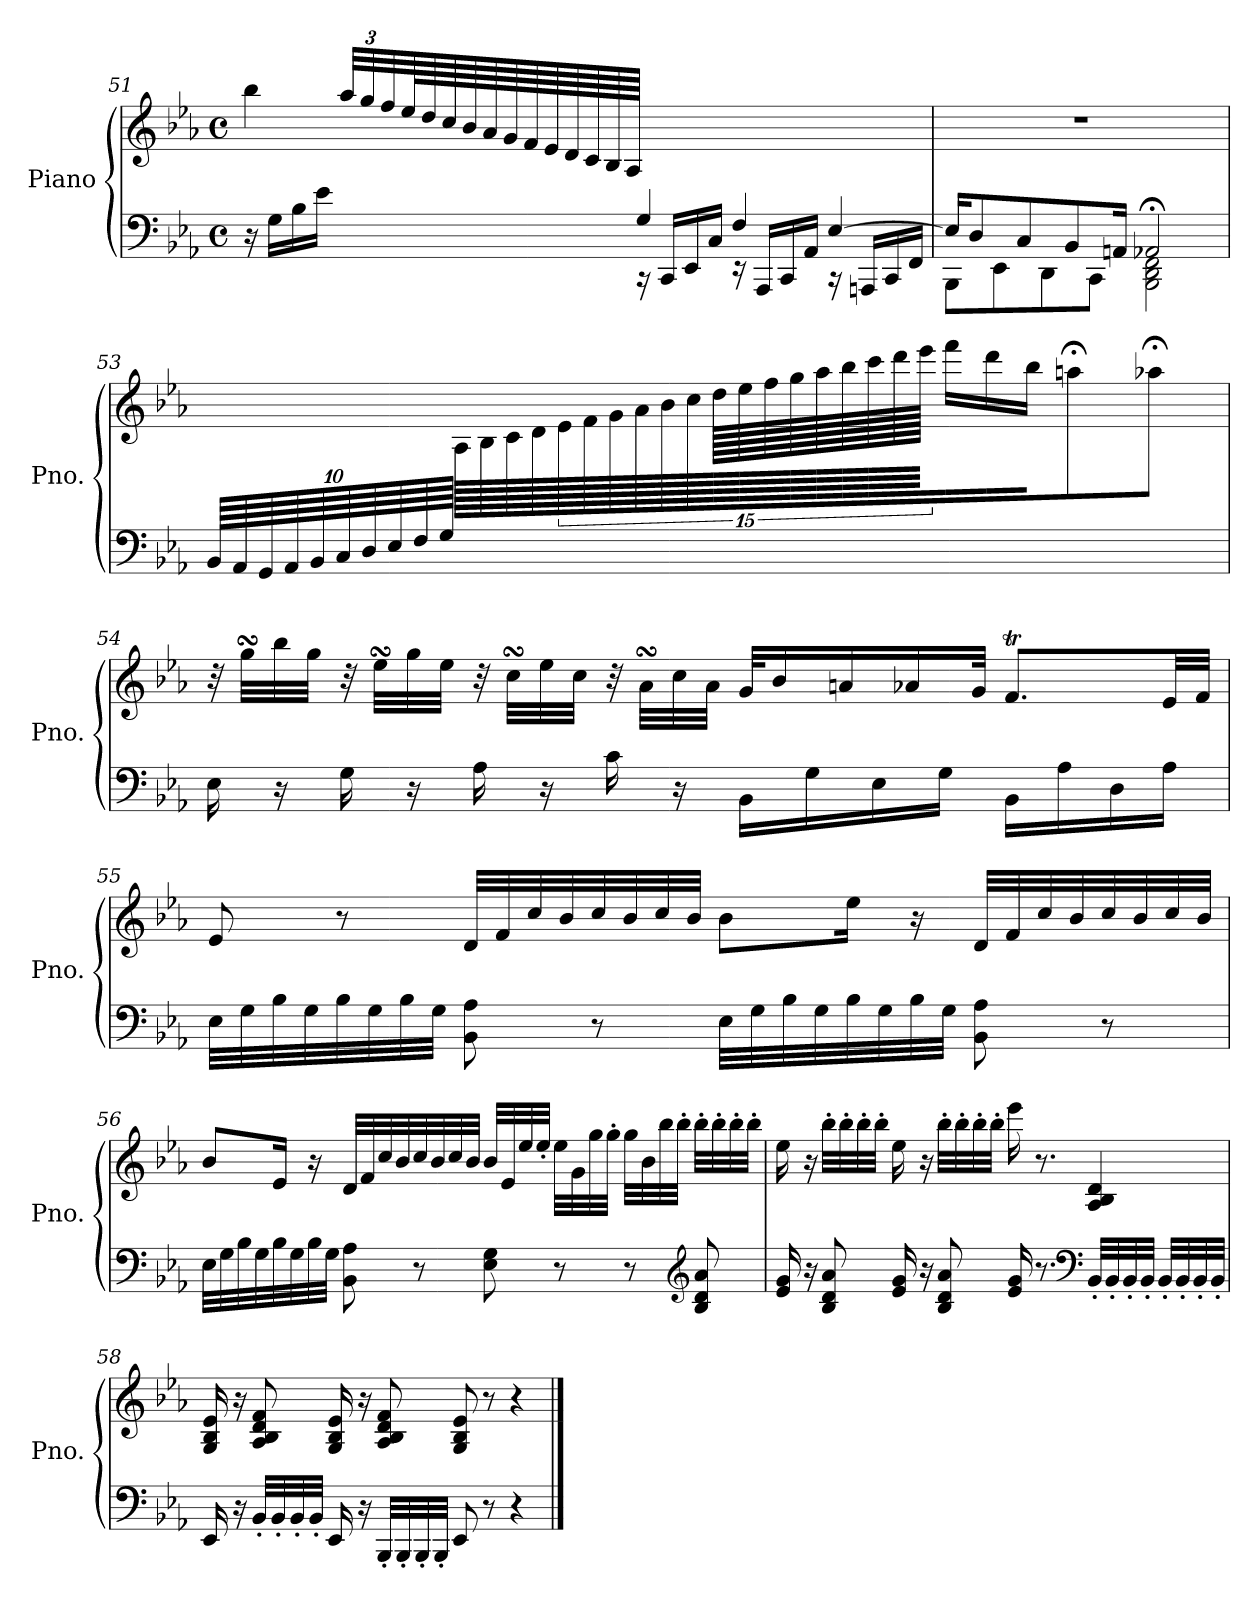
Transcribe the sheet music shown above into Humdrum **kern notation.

**kern	**kern
*part1	*part1
*staff2	*staff1
*I"Piano	*
*I'Pno.	*
!!LO:LB:g=z
*clefF4	*clefG2
*k[b-e-a-]	*k[b-e-a-]
*M4/4	*M4/4
*met(c)	*met(c)
=51	=51
*^	*
16r	2ryy	4bb-\
16G\LL	.	.
16B-\	.	.
16e-\JJ	.	.
*	*	*Xbrackettup
4ryy	.	48aa-!/LLL
.	.	48gg!/
.	.	48ff!/
.	.	64ee-!/L
.	.	64dd!/
.	.	64cc!/
.	.	64b-!/
.	.	64a-!/
.	.	64g!/
.	.	64f!/
.	.	64e-!/
.	.	64d!/
.	.	64c!/
.	.	64B-!/
.	.	64A-!/JJJJ
4G/	16r	2ryy
.	16CC/LL	.
.	16EE-/	.
.	16C/JJ	.
4F/	16r	.
.	16AAA-/LL	.
.	16CC/	.
.	16AA-/JJ	.
[4E-/	16r	4ryy
.	16AAAn/LL	.
.	16CC/	.
.	16FF/JJ	.
=52	=52	=52
16E-/KL]	8BBB-\L	1r
8D/	.	.
.	8EE-\	.
8C/	.	.
.	8DD\	.
8BB-/	.	.
.	8CC\J	.
16AAn/Jk	.	.
2AA-X;</	2BBB-\ 2DD\ 2FF\	.
*v	*v	*
!!LO:PB:g=z
=53	=53
*Xbrackettup	*
80BB-!/LLLL	8ryy
80AA-!/	.
80GG!/	.
80AA-!/	.
80BB-!/	.
80C!/	.
80D!/	.
80E-!/	.
80F!/	.
80G!/JJJJ	.
8ryy	128A-!/LLLLL
.	128B-!/
.	128c!/
.	128d!/
*	*brackettup
.	160e-!/
.	160f!/
.	160g!/
.	160a-!/
.	160b-!/
.	160cc!/JJJJJ
.	160dd!\LLLLL
.	160ee-!\
.	160ff!\
.	160gg!\
.	160aa-!\
.	160bb-!\
.	160ccc!\
.	160ddd!\
.	160eee-!\JJJJJ
4ryy	16fff\LL
.	16ddd\
.	16bb-\JJ
.	8aan;<\
8ryy	.
.	8aa-X;<\
16ryy	.
=54	=54
16E-\	32r
.	32ggsSsS\LLL
16r	32bb-\
.	32gg\JJJ
16G\	32r
.	32ee-sSSs\LLL
16r	32gg\
.	32ee-\JJJ
16A-\	32r
.	32ccsSSS\LLL
16r	32ee-\
.	32cc\JJJ
16c\	32r
.	32a-sSSs\LLL
16r	32cc\
.	32a-\JJJ
16BB-\LL	32g/KLL
.	16b-/
16G\	.
.	16an/
16E-\	.
.	16a-X/
16G\JJ	.
.	32g/JJk
16BB-\LL	8.fT/L
16A-\	.
16D\	.
16A-\JJ	32e-/LL
.	32f/JJJ
!!LO:LB:g=z
=55	=55
32E-\LLL	8e-/
32G\	.
32B-\	.
32G\	.
32B-\	8r
32G\	.
32B-\	.
32G\JJJ	.
8BB-\ 8A-\	32d/LLL
.	32f/
.	32cc/
.	32b-/
8r	32cc/
.	32b-/
.	32cc/
.	32b-/JJJ
32E-\LLL	8b-\L
32G\	.
32B-\	.
32G\	.
32B-\	16ee-\Jk
32G\	.
32B-\	16r
32G\JJJ	.
8BB-\ 8A-\	32d/LLL
.	32f/
.	32cc/
.	32b-/
8r	32cc/
.	32b-/
.	32cc/
.	32b-/JJJ
=56	=56
32E-\LLL	8b-/L
32G\	.
32B-\	.
32G\	.
32B-\	16e-/Jk
32G\	.
32B-\	16r
32G\JJJ	.
8BB-\ 8A-\	32d/LLL
.	32f/
.	32cc/
.	32b-/
8r	32cc/
.	32b-/
.	32cc/
.	32b-/JJJ
8E-\ 8G\	32b-/LLL
.	32e-/
.	32ee-/
.	32ee-'/JJJ
8r	32ee-\LLL
.	32g\
.	32gg\
.	32gg'\JJJ
8r	32gg\LLL
.	32b-\
.	32bb-\
.	32bb-'\JJJ
*clefG2	*
8B-/ 8d/ 8a-/	32bb-'\LLL
.	32bb-'\
.	32bb-'\
.	32bb-'\JJJ
!!LO:LB:g=z
=57	=57
16e-/ 16g/	16ee-\
16r	16r
8B-/ 8d/ 8a-/	32bb-'\LLL
.	32bb-'\
.	32bb-'\
.	32bb-'\JJJ
16e-/ 16g/	16ee-\
16r	16r
8B-/ 8d/ 8a-/	32bb-'\LLL
.	32bb-'\
.	32bb-'\
.	32bb-'\JJJ
16e-/ 16g/	16eee-\
8.r	8.r
*clefF4	*
32BB-'/LLL	4A-/ 4B-/ 4d/
32BB-'/	.
32BB-'/	.
32BB-'/JJJ	.
32BB-'/LLL	.
32BB-'/	.
32BB-'/	.
32BB-'/JJJ	.
=58	=58
16EE-/	16G/ 16B-/ 16e-/
16r	16r
32BB-'/LLL	8A-/ 8B-/ 8d/ 8f/
32BB-'/	.
32BB-'/	.
32BB-'/JJJ	.
16EE-/	16G/ 16B-/ 16e-/
16r	16r
32BBB-'/LLL	8A-/ 8B-/ 8d/ 8f/
32BBB-'/	.
32BBB-'/	.
32BBB-'/JJJ	.
8EE-/	8G/ 8B-/ 8e-/
8r	8r
4r	4r
==	==
*-	*-
